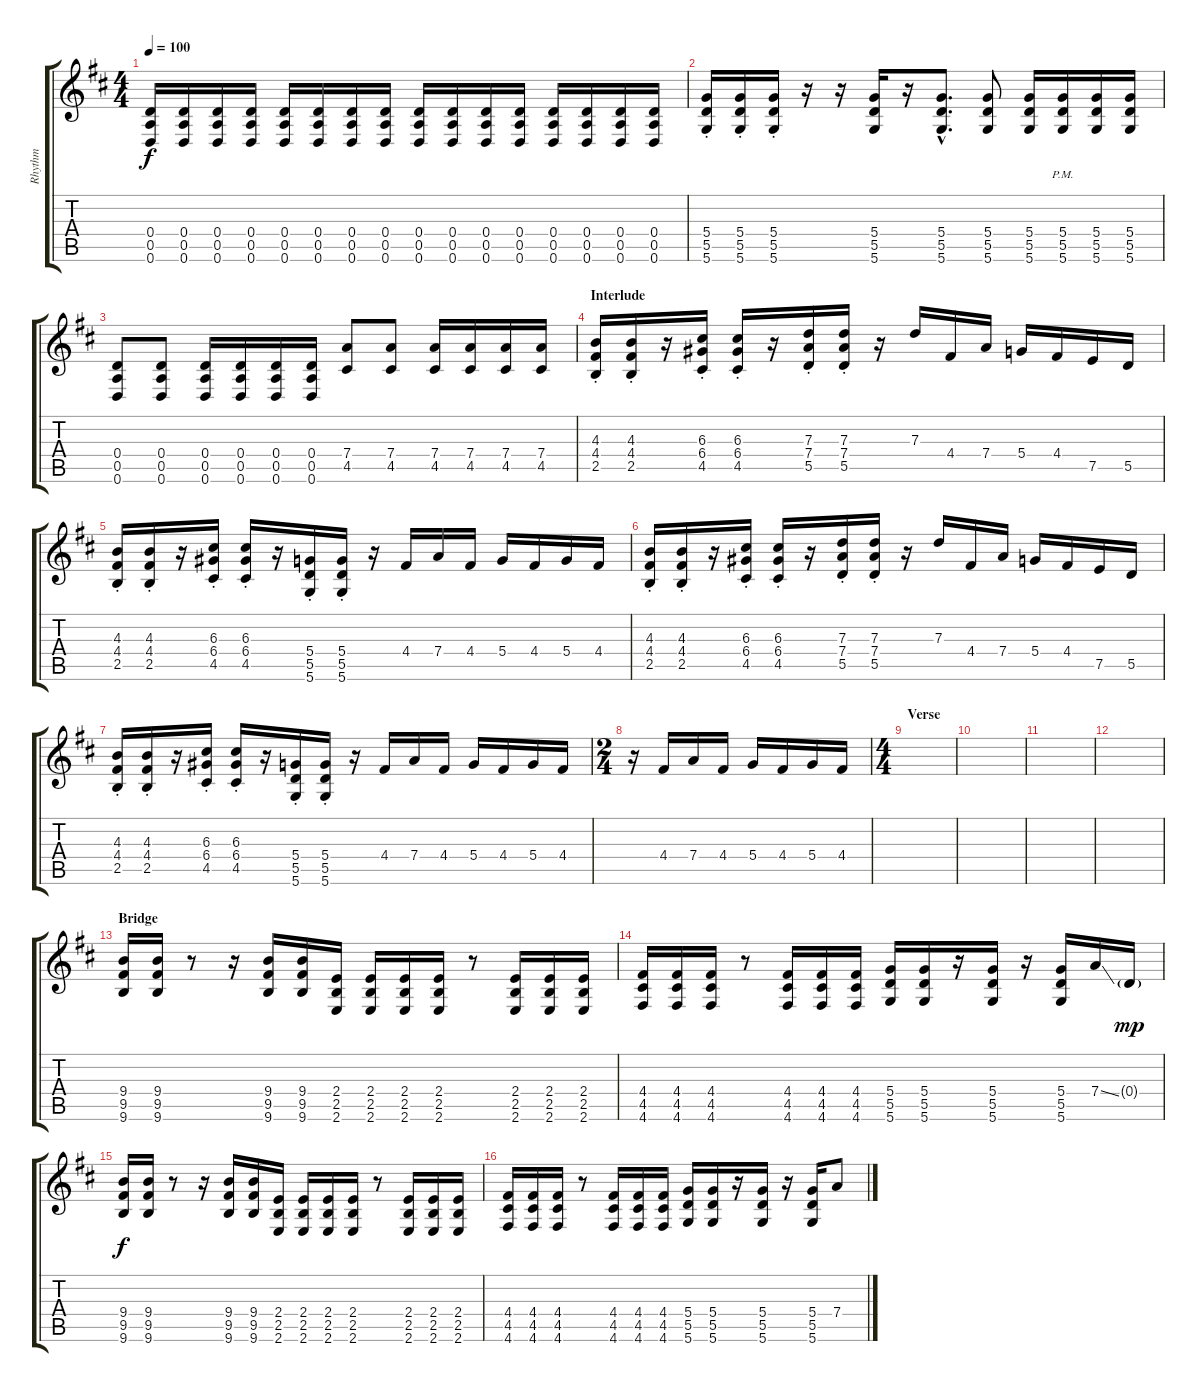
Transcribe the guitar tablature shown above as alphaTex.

\track ("Rhythm" "Rhythm") {instrument distortionguitar}
\staff {score tabs}
\tuning (E4 B3 G3 D3 A2 D2) {hide}
\ts (4 4)
\tempo 100
\clef g2
\ks d
(0.4 0.5 0.6).16{dy f} (0.4 0.5 0.6).16 (0.4 0.5 0.6).16 (0.4 0.5 0.6).16 (0.4 0.5 0.6).16 (0.4 0.5 0.6).16 (0.4 0.5 0.6).16 (0.4 0.5 0.6).16 (0.4 0.5 0.6).16 (0.4 0.5 0.6).16 (0.4 0.5 0.6).16 (0.4 0.5 0.6).16 (0.4 0.5 0.6).16 (0.4 0.5 0.6).16 (0.4 0.5 0.6).16 (0.4 0.5 0.6).16 |
(5.4{st} 5.5 5.6).16 (5.4{st} 5.5 5.6).16 (5.4{st} 5.5 5.6).16 r.16 r.16 (5.4 5.5 5.6).16 r.16 (5.4{hac} 5.5{hac} 5.6{hac}).8{d} (5.4 5.5 5.6).8 (5.4 5.5 5.6).16 (5.4 5.5 5.6{pm}).16 (5.4 5.5 5.6).16 (5.4 5.5 5.6).16 |
(0.4 0.5 0.6).8 (0.4 0.5 0.6).8 (0.4 0.5 0.6).16 (0.4 0.5 0.6).16 (0.4 0.5 0.6).16 (0.4 0.5 0.6).16 (7.4 4.5).8 (7.4 4.5).8 (7.4 4.5).16 (7.4 4.5).16 (7.4 4.5).16 (7.4 4.5).16 |
\section ("" "Interlude")
(4.3{st} 4.4 2.5).16 (4.3{st} 4.4 2.5).16 r.16 (6.3{st} 6.4 4.5).16 (6.3{st} 6.4 4.5).16 r.16 (7.3{st} 7.4 5.5).16 (7.3{st} 7.4 5.5).16 r.16 7.3.16 4.4.16 7.4.16 5.4.16 4.4.16 7.5.16 5.5.16 |
(4.3{st} 4.4 2.5).16 (4.3{st} 4.4 2.5).16 r.16 (6.3{st} 6.4 4.5).16 (6.3{st} 6.4 4.5).16 r.16 (5.4{st} 5.5 5.6).16 (5.4{st} 5.5 5.6).16 r.16 4.4.16 7.4.16 4.4.16 5.4.16 4.4.16 5.4.16 4.4.16 |
(4.3{st} 4.4 2.5).16 (4.3{st} 4.4 2.5).16 r.16 (6.3{st} 6.4 4.5).16 (6.3{st} 6.4 4.5).16 r.16 (7.3{st} 7.4 5.5).16 (7.3{st} 7.4 5.5).16 r.16 7.3.16 4.4.16 7.4.16 5.4.16 4.4.16 7.5.16 5.5.16 |
(4.3{st} 4.4 2.5).16 (4.3{st} 4.4 2.5).16 r.16 (6.3{st} 6.4 4.5).16 (6.3{st} 6.4 4.5).16 r.16 (5.4{st} 5.5 5.6).16 (5.4{st} 5.5 5.6).16 r.16 4.4.16 7.4.16 4.4.16 5.4.16 4.4.16 5.4.16 4.4.16 |
\ts (2 4)
r.16 4.4.16 7.4.16 4.4.16 5.4.16 4.4.16 5.4.16 4.4.16 |
\ts (4 4)
\section ("" "Verse")
|
|
|
|
\section ("" "Bridge")
(9.4 9.5 9.6).16 (9.4 9.5 9.6).16 r.8 r.16 (9.4 9.5 9.6).16 (9.4 9.5 9.6).16 (2.4 2.5 2.6).16 (2.4 2.5 2.6).16 (2.4 2.5 2.6).16 (2.4 2.5 2.6).16 r.8 (2.4 2.5 2.6).16 (2.4 2.5 2.6).16 (2.4 2.5 2.6).16 |
(4.4 4.5 4.6).16 (4.4 4.5 4.6).16 (4.4 4.5 4.6).16 r.8 (4.4 4.5 4.6).16 (4.4 4.5 4.6).16 (4.4 4.5 4.6).16 (5.4 5.5 5.6).16 (5.4 5.5 5.6).16 r.16 (5.4 5.5 5.6).16 r.16 (5.4 5.5 5.6).16 7.4{ss}.16 0.4{g}.16{dy mp} |
(9.4 9.5 9.6).16{dy f} (9.4 9.5 9.6).16 r.8 r.16 (9.4 9.5 9.6).16 (9.4 9.5 9.6).16 (2.4 2.5 2.6).16 (2.4 2.5 2.6).16 (2.4 2.5 2.6).16 (2.4 2.5 2.6).16 r.8 (2.4 2.5 2.6).16 (2.4 2.5 2.6).16 (2.4 2.5 2.6).16 |
(4.4 4.5 4.6).16 (4.4 4.5 4.6).16 (4.4 4.5 4.6).16 r.8 (4.4 4.5 4.6).16 (4.4 4.5 4.6).16 (4.4 4.5 4.6).16 (5.4 5.5 5.6).16 (5.4 5.5 5.6).16 r.16 (5.4 5.5 5.6).16 r.16 (5.4 5.5 5.6).16 7.4.8
